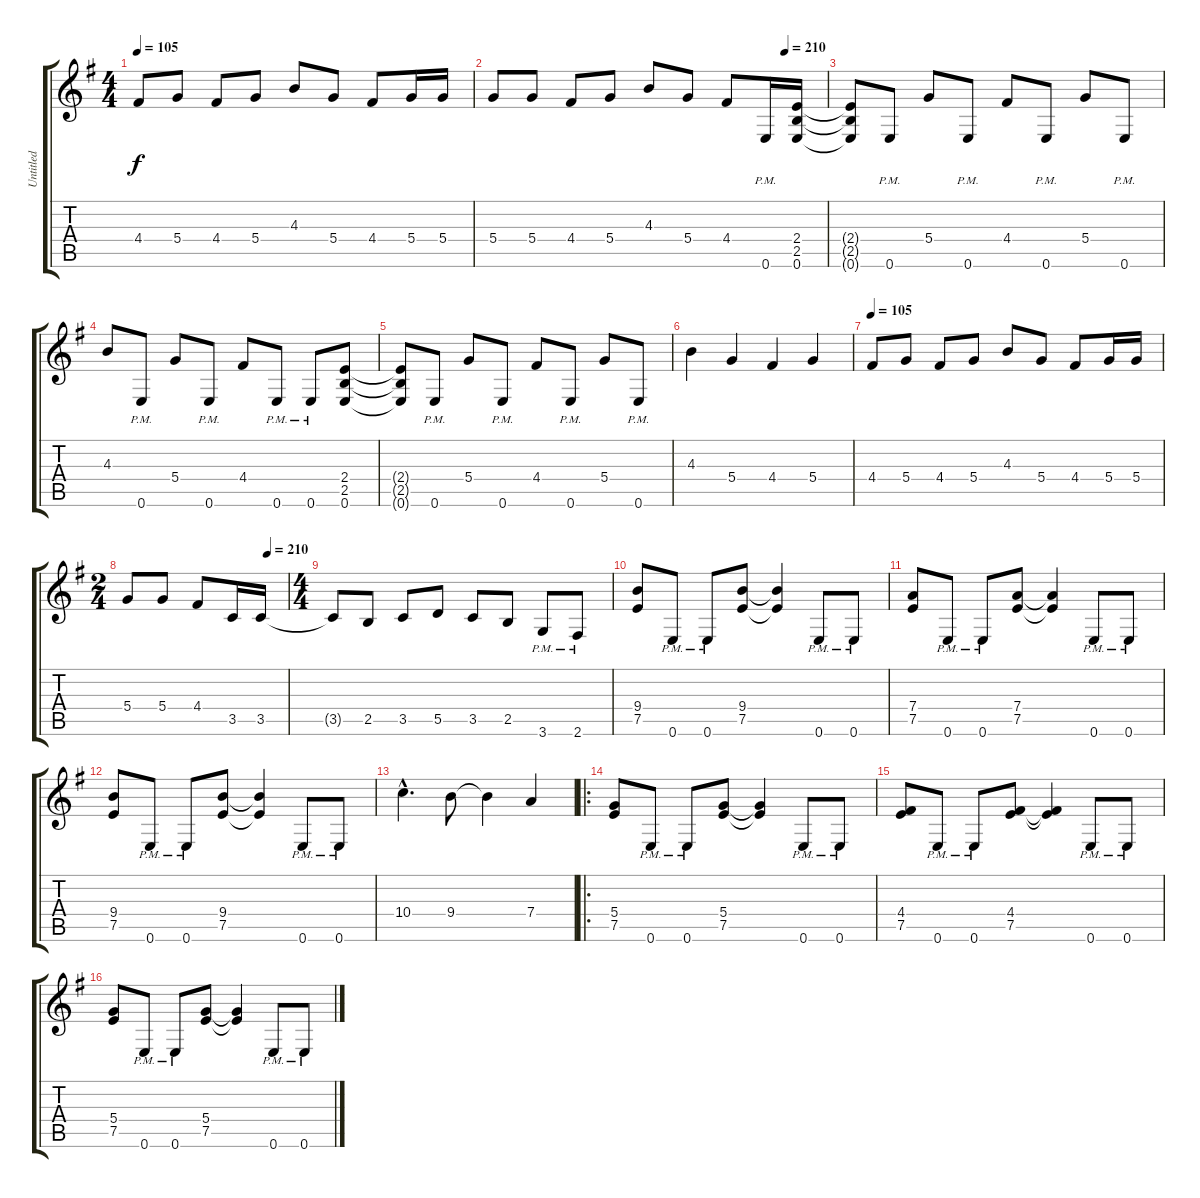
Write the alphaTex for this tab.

\track ("Untitled" "Untitled") {instrument distortionguitar}
\staff {score tabs}
\tuning (E4 B3 G3 D3 A2 E2) {hide}
\ts (4 4)
\tempo 105
\clef g2
\ks g
4.4.8{dy f} 5.4.8 4.4.8 5.4.8 4.3.8 5.4.8 4.4.8 5.4.16 5.4.16 |
\tempo (210 0.875)
5.4.8 5.4.8 4.4.8 5.4.8 4.3.8 5.4.8 4.4.8 0.6{pm}.16 (2.4 2.5 0.6).16 |
(2.4{t} 2.5{t} 0.6{t}).8 0.6{pm}.8 5.4.8 0.6{pm}.8 4.4.8 0.6{pm}.8 5.4.8 0.6{pm}.8 |
4.3.8 0.6{pm}.8 5.4.8 0.6{pm}.8 4.4.8 0.6{pm}.8 0.6{pm}.8 (2.4 2.5 0.6).8 |
(2.4{t} 2.5{t} 0.6{t}).8 0.6{pm}.8 5.4.8 0.6{pm}.8 4.4.8 0.6{pm}.8 5.4.8 0.6{pm}.8 |
4.3.4 5.4.4 4.4.4 5.4.4 |
\tempo 105
4.4.8 5.4.8 4.4.8 5.4.8 4.3.8 5.4.8 4.4.8 5.4.16 5.4.16 |
\ts (2 4)
\tempo (210 0.875)
5.4.8 5.4.8 4.4.8 3.5.16 3.5.16 |
\ts (4 4)
3.5{t}.8 2.5.8 3.5.8 5.5.8 3.5.8 2.5.8 3.6{pm}.8 2.6{pm}.8 |
(9.4 7.5).8 0.6{pm}.8 0.6{pm}.8 (9.4 7.5).8 (9.4{t} 7.5{t}).4 0.6{pm}.8 0.6{pm}.8 |
(7.4 7.5).8 0.6{pm}.8 0.6{pm}.8 (7.4 7.5).8 (7.4{t} 7.5{t}).4 0.6{pm}.8 0.6{pm}.8 |
(9.4 7.5).8 0.6{pm}.8 0.6{pm}.8 (9.4 7.5).8 (9.4{t} 7.5{t}).4 0.6{pm}.8 0.6{pm}.8 |
10.4{hac}.4{d} 9.4.8 9.4{t}.4 7.4.4 |
\ro
(5.4 7.5).8 0.6{pm}.8 0.6{pm}.8 (5.4 7.5).8 (5.4{t} 7.5{t}).4 0.6{pm}.8 0.6{pm}.8 |
(4.4 7.5).8 0.6{pm}.8 0.6{pm}.8 (4.4 7.5).8 (4.4{t} 7.5{t}).4 0.6{pm}.8 0.6{pm}.8 |
(5.4 7.5).8 0.6{pm}.8 0.6{pm}.8 (5.4 7.5).8 (5.4{t} 7.5{t}).4 0.6{pm}.8 0.6{pm}.8
